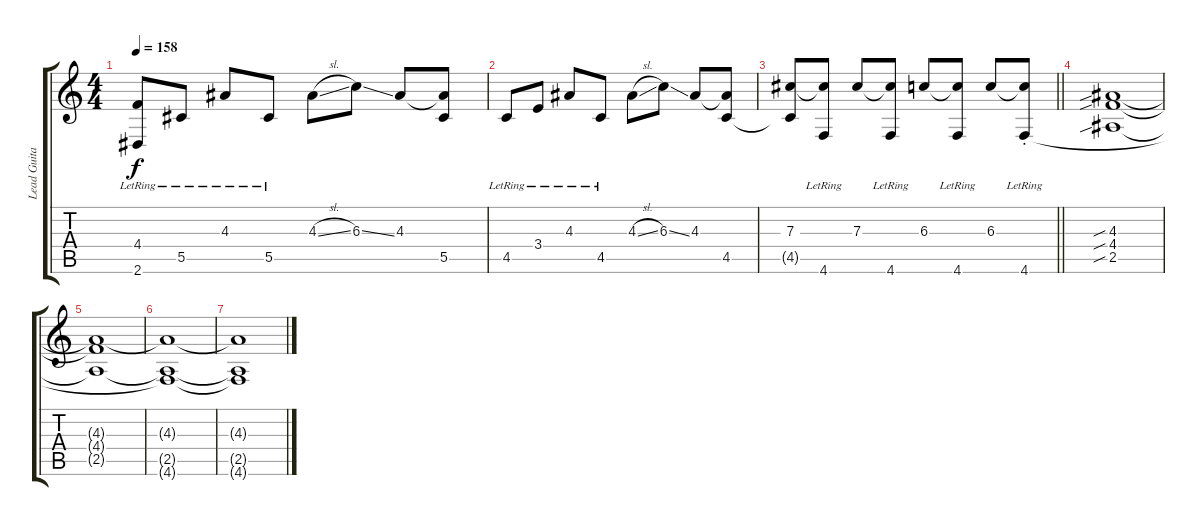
\track ("Lead Guitar" "Lead Guita") {instrument distortionguitar}
\staff {score tabs}
\tuning (Eb4 Bb3 Gb3 Db3 Ab2 Db2) {hide}
\ts (4 4)
\tempo 158
\clef g2
\ks c
(4.4{lr} 2.6{t}).8{dy f} 5.5{lr}.8 4.3{lr}.8 5.5{lr}.8 4.3{sl}.8 6.3{ss}.8 4.3.8 (4.3{t} 5.5).8 |
4.5{lr}.8 3.4{lr}.8 4.3{lr}.8 4.5{lr}.8 4.3{sl}.8 6.3{ss}.8 4.3.8 (4.3{t} 4.5).8 |
\barLineRight lightlight
(7.3 4.5{t}).8 (7.3{t} 4.6{lr}).8 7.3.8 (7.3{t} 4.6{lr}).8 6.3.8 (6.3{t} 4.6{lr}).8 6.3.8 (6.3{t} 4.6{st lr}).8 |
(4.3{sib} 4.4{sib} 2.5{sib}).1{volume 0} |
(4.3{t} 4.4{t} 2.5{t}).1 |
(4.3{t} 2.5{t} 4.6{t}).1 |
(4.3{t} 2.5{t} 4.6{t}).1
